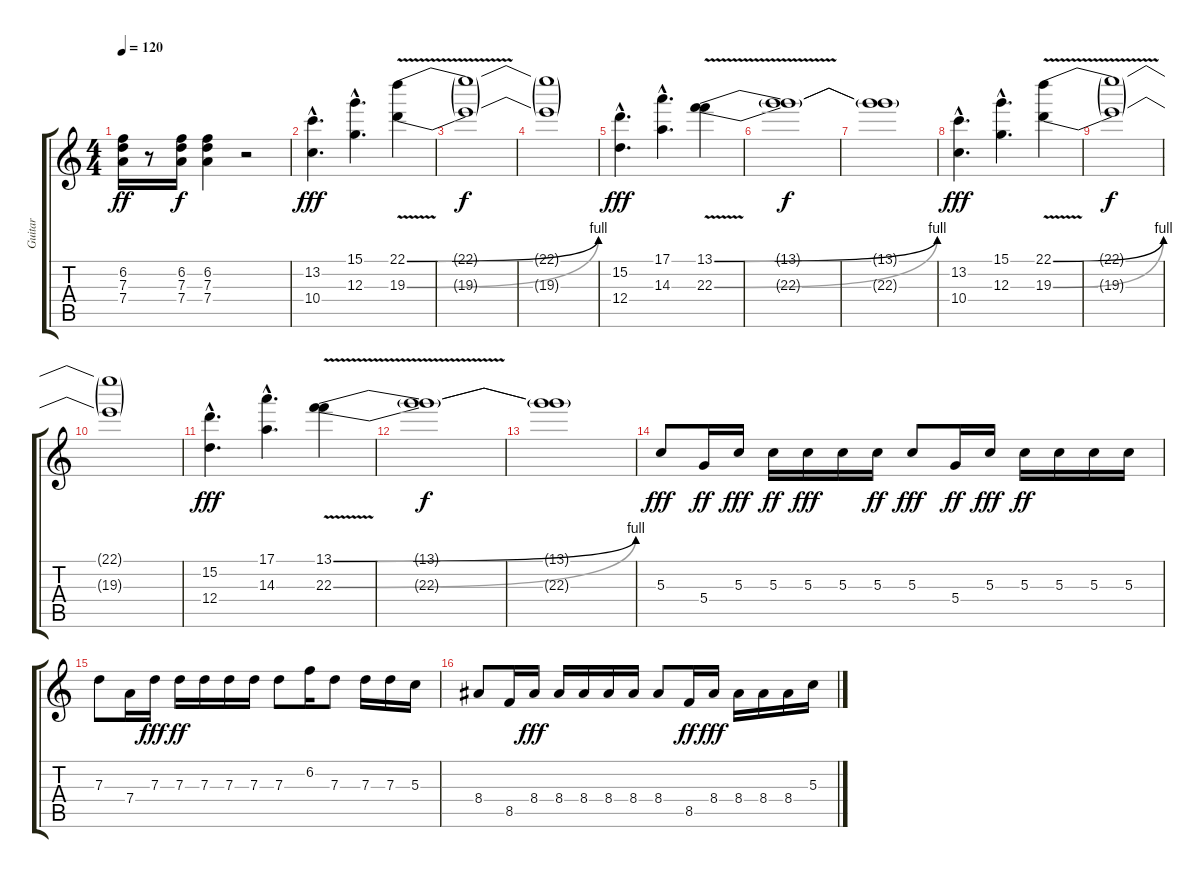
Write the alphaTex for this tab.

\track ("Guitar" "Guitar") {instrument acousticguitarsteel}
\staff {score tabs}
\tuning (E4 B3 G3 D3 A2 E2) {hide}
\ts (4 4)
\tempo 120
\clef g2
\ks c
(6.2 7.3 7.4).16{dy ff} r.8 (6.2 7.3 7.4).16{dy f} (6.2 7.3 7.4).4 r.2 |
(13.2{hac} 10.4{hac}).4{d dy fff instrument lead1square} (15.1{hac} 12.3{hac}).4{d} (22.1{be (bend 0 0 60 4) v} 19.3{be (bend 0 0 60 4) v}).4 |
(22.1{t} 19.3{t}).1{dy f} |
(22.1{t} 19.3{t}).1 |
(15.2{hac} 12.4{hac}).4{d dy fff} (17.1{hac} 14.3{hac}).4{d} (13.1{be (bend 0 0 60 4) v} 22.3{be (bend 0 0 60 4) v}).4 |
(13.1{t} 22.3{t}).1{dy f} |
(13.1{t} 22.3{t}).1 |
(13.2{hac} 10.4{hac}).4{d dy fff} (15.1{hac} 12.3{hac}).4{d} (22.1{be (bend 0 0 60 4) v} 19.3{be (bend 0 0 60 4) v}).4 |
(22.1{t} 19.3{t}).1{dy f} |
(22.1{t} 19.3{t}).1 |
(15.2{hac} 12.4{hac}).4{d dy fff} (17.1{hac} 14.3{hac}).4{d} (13.1{be (bend 0 0 60 4) v} 22.3{be (bend 0 0 60 4) v}).4 |
(13.1{t} 22.3{t}).1{dy f} |
(13.1{t} 22.3{t}).1 |
5.3.8{dy fff instrument synthbass1} 5.4.16{dy ff} 5.3.16{dy fff} 5.3.16{dy ff} 5.3.16{dy fff} 5.3.16 5.3.16{dy ff} 5.3.8{dy fff} 5.4.16{dy ff} 5.3.16{dy fff} 5.3.16{dy ff} 5.3.16 5.3.16 5.3.16 |
7.3.8 7.4.16 7.3.16{dy fff} 7.3.16{dy ff} 7.3.16 7.3.16 7.3.16 7.3.8 6.2.16 7.3.8 7.3.16 7.3.16 5.3.16 |
8.4.8 8.5.16 8.4.16{dy fff} 8.4.16 8.4.16 8.4.16 8.4.16 8.4.8 8.5.16{dy ff} 8.4.16{dy fff} 8.4.16 8.4.16 8.4.16 5.3.16
